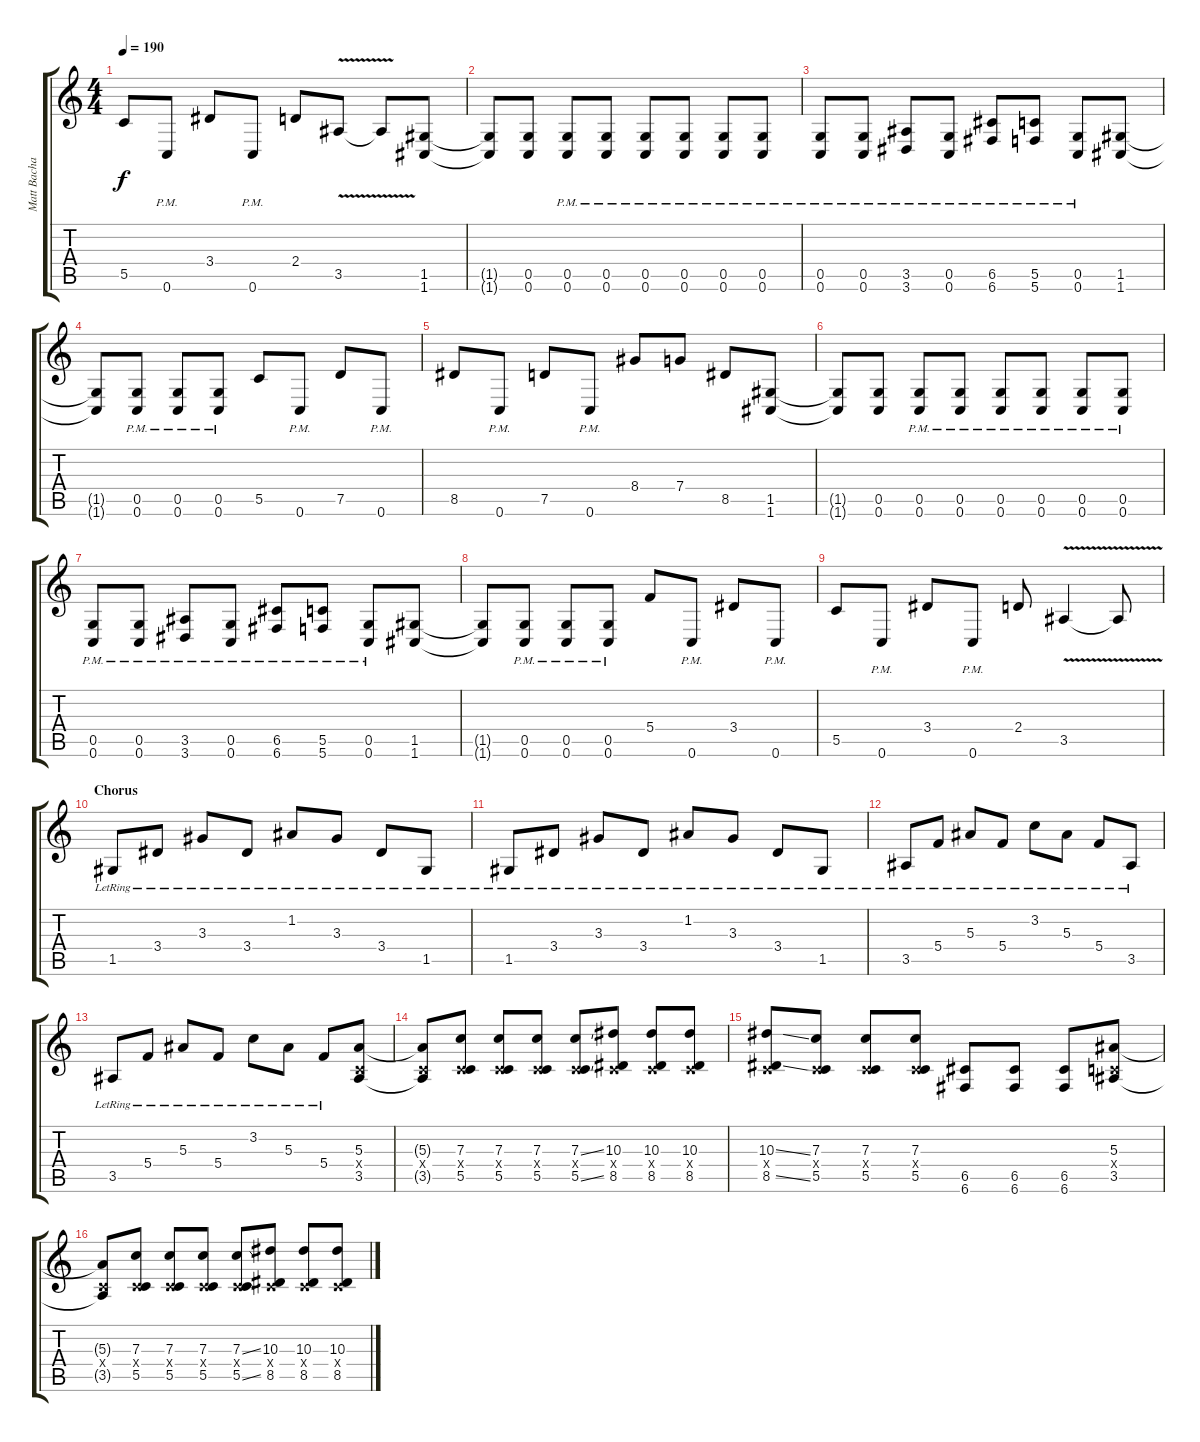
\track ("Matt Bachand" "Matt Bacha") {instrument distortionguitar}
\staff {score tabs}
\tuning (D4 A3 F3 C3 G2 C2) {hide}
\ts (4 4)
\tempo 190
\clef g2
\ks c
5.5.8{dy f} 0.6{pm}.8 3.4.8 0.6{pm}.8 2.4.8 3.5{v}.8 3.5{t}.8 (1.5 1.6).8 |
(1.5{t} 1.6{t}).8 (0.5 0.6).8 (0.5{pm} 0.6{pm}).8 (0.5{pm} 0.6{pm}).8 (0.5{pm} 0.6{pm}).8 (0.5{pm} 0.6{pm}).8 (0.5{pm} 0.6{pm}).8 (0.5{pm} 0.6{pm}).8 |
(0.5{pm} 0.6{pm}).8 (0.5{pm} 0.6{pm}).8 (3.5{pm} 3.6{pm}).8 (0.5{pm} 0.6{pm}).8 (6.5{pm} 6.6{pm}).8 (5.5{pm} 5.6{pm}).8 (0.5{pm} 0.6{pm}).8 (1.5 1.6).8 |
(1.5{t} 1.6{t}).8 (0.5{pm} 0.6{pm}).8 (0.5{pm} 0.6{pm}).8 (0.5{pm} 0.6{pm}).8 5.5.8 0.6{pm}.8 7.5.8 0.6{pm}.8 |
8.5.8 0.6{pm}.8 7.5.8 0.6{pm}.8 8.4.8 7.4.8 8.5.8 (1.5 1.6).8 |
(1.5{t} 1.6{t}).8 (0.5 0.6).8 (0.5{pm} 0.6{pm}).8 (0.5{pm} 0.6{pm}).8 (0.5{pm} 0.6{pm}).8 (0.5{pm} 0.6{pm}).8 (0.5{pm} 0.6{pm}).8 (0.5{pm} 0.6{pm}).8 |
(0.5{pm} 0.6{pm}).8 (0.5{pm} 0.6{pm}).8 (3.5{pm} 3.6{pm}).8 (0.5{pm} 0.6{pm}).8 (6.5{pm} 6.6{pm}).8 (5.5{pm} 5.6{pm}).8 (0.5{pm} 0.6{pm}).8 (1.5 1.6).8 |
(1.5{t} 1.6{t}).8 (0.5{pm} 0.6{pm}).8 (0.5{pm} 0.6{pm}).8 (0.5{pm} 0.6{pm}).8 5.4.8 0.6{pm}.8 3.4.8 0.6{pm}.8 |
5.5.8 0.6{pm}.8 3.4.8 0.6{pm}.8 2.4.8 3.5{v}.4 3.5{t}.8 |
\section ("" "Chorus")
1.5{lr}.8 3.4{lr}.8 3.3{lr}.8 3.4{lr}.8 1.2{lr}.8 3.3{lr}.8 3.4{lr}.8 1.5{lr}.8 |
1.5{lr}.8 3.4{lr}.8 3.3{lr}.8 3.4{lr}.8 1.2{lr}.8 3.3{lr}.8 3.4{lr}.8 1.5{lr}.8 |
3.5{lr}.8 5.4{lr}.8 5.3{lr}.8 5.4{lr}.8 3.2{lr}.8 5.3{lr}.8 5.4{lr}.8 3.5{lr}.8 |
3.5{lr}.8 5.4{lr}.8 5.3{lr}.8 5.4{lr}.8 3.2{lr}.8 5.3{lr}.8 5.4{lr}.8 (5.3 0.4{x} 3.5).8 |
(5.3{t} 0.4{x} 3.5{t}).8 (7.3 0.4{x} 5.5).8 (7.3 0.4{x} 5.5).8 (7.3 0.4{x} 5.5).8 (7.3{ss} 0.4{x} 5.5{ss}).8 (10.3 0.4{x} 8.5).8 (10.3 0.4{x} 8.5).8 (10.3 0.4{x} 8.5).8 |
(10.3{ss} 0.4{x} 8.5{ss}).8 (7.3 0.4{x} 5.5).8 (7.3 0.4{x} 5.5).8 (7.3 0.4{x} 5.5).8 (6.5 6.6).8 (6.5 6.6).8 (6.5 6.6).8 (5.3 0.4{x} 3.5).8 |
(5.3{t} 0.4{x} 3.5{t}).8 (7.3 0.4{x} 5.5).8 (7.3 0.4{x} 5.5).8 (7.3 0.4{x} 5.5).8 (7.3{ss} 0.4{x} 5.5{ss}).8 (10.3 0.4{x} 8.5).8 (10.3 0.4{x} 8.5).8 (10.3 0.4{x} 8.5).8
